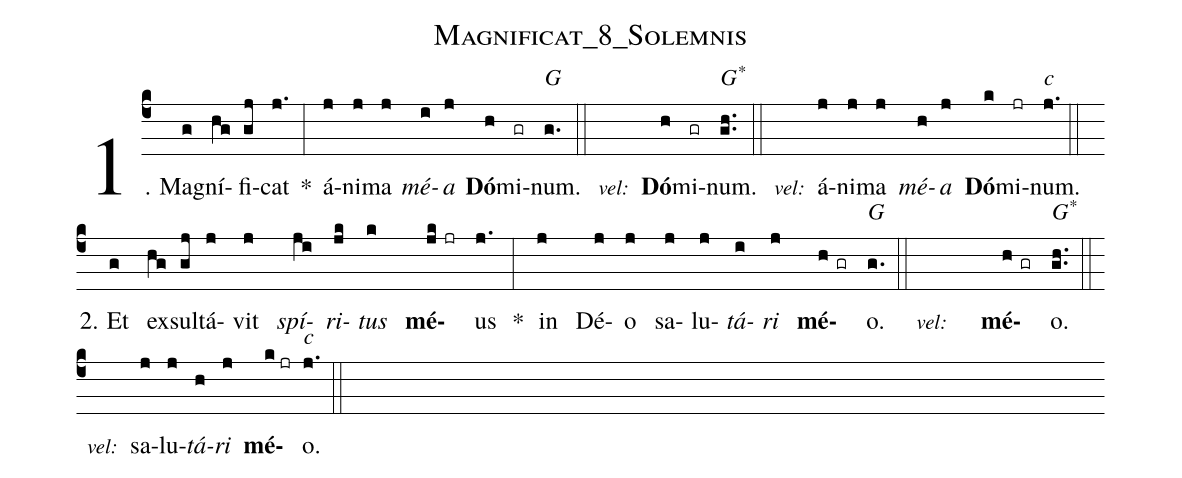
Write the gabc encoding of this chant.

name:Magnificat_8_Solemnis;
%%
(c4) 1. Ma(g)gní(hg)fi(gj)cat(j.) *(:) á(j)ni(j)ma(j) <i>mé</i>(i)<i>a</i>(j) <b>Dó</b>(h)mi(gr)num.<alt>G</alt>(g.) (::) <eu> <v>\footnotesize\textit{vel:}</v>(////)  <b>Dó</b>(h)mi(gr)num.<alt>G\textsuperscript{*}</alt></eu>(gh..) (::) <eu> <v>\footnotesize\textit{vel:}</v>(////)  á(j)ni(j)ma(j) <i>mé</i>(h)<i>a</i>(j) <b>Dó</b>(k)mi(jr)num.<alt>c</alt></eu>(j.) (::) (Z-)

2. Et(g) ex(hg)sul(gj)tá(j)vit(j)  <i>spí</i>(ji)<i>ri</i>(jk)<i>tus</i>(k) <b>mé</b>(jk//jr)us(j.) *(:) in(j) Dé(j)o(j) sa(j)lu(j)<i>tá</i>(i)<i>ri</i>(j) <b>mé</b>(h//gr)o.<alt>G</alt>(g.) (::) <eu> <v>\footnotesize\textit{vel:}</v>(////)  <b>mé</b>(h//gr)o.<alt>G\textsuperscript{*}</alt></eu>(gh..) (::) <eu> <v>\footnotesize\textit{vel:}</v>(////)  sa(j)lu(j)<i>tá</i>(h)<i>ri</i>(j) <b>mé</b>(k//jr)o.<alt>c</alt></eu>(j.) (::)
